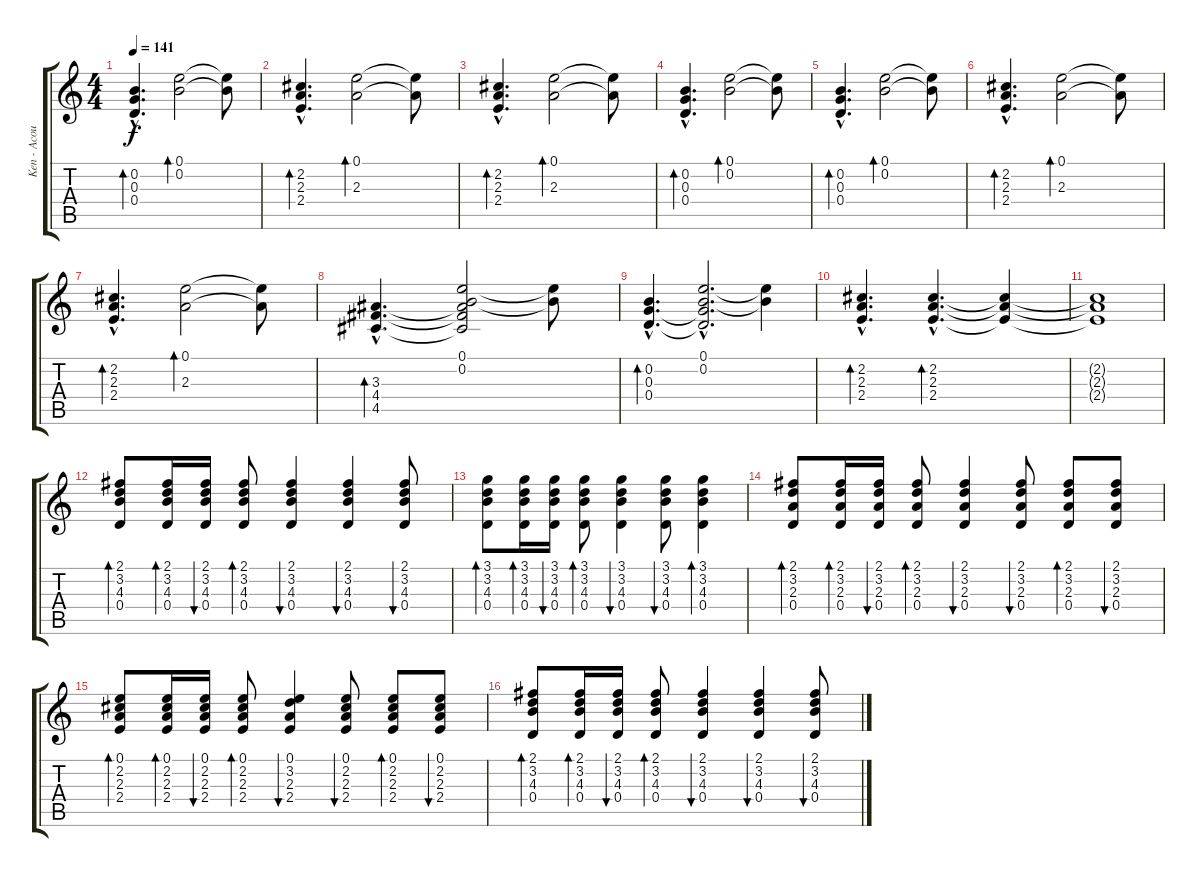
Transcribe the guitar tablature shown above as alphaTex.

\track ("Ken - Acoustic" "Ken - Acou") {instrument acousticguitarsteel}
\staff {score tabs}
\tuning (E4 B3 G3 D3 A2 E2) {hide}
\ts (4 4)
\tempo 141
\clef g2
\ks c
(0.2{hac} 0.3{hac} 0.4{hac}).4{d bd 240 dy f} (0.1 0.2).2{bd 240} (0.1{t} 0.2{t}).8 |
(2.2{hac} 2.3{hac} 2.4{hac}).4{d bd 240} (0.1 2.3).2{bd 240} (0.1{t} 2.3{t}).8 |
(2.2{hac} 2.3{hac} 2.4{hac}).4{d bd 240} (0.1 2.3).2{bd 240} (0.1{t} 2.3{t}).8 |
(0.2{hac} 0.3{hac} 0.4{hac}).4{d bd 240} (0.1 0.2).2{bd 240} (0.1{t} 0.2{t}).8 |
(0.2{hac} 0.3{hac} 0.4{hac}).4{d bd 240} (0.1 0.2).2{bd 240} (0.1{t} 0.2{t}).8 |
(2.2{hac} 2.3{hac} 2.4{hac}).4{d bd 240} (0.1 2.3).2{bd 240} (0.1{t} 2.3{t}).8 |
(2.2{hac} 2.3{hac} 2.4{hac}).4{d bd 240} (0.1 2.3).2{bd 240} (0.1{t} 2.3{t}).8 |
(3.3{hac} 4.4{hac} 4.5{hac}).4{d bd 240} (0.1 0.2 3.3{t} 4.4{t} 4.5{t}).2 (0.1{t} 0.2{t}).8 |
(0.2{hac} 0.3{hac} 0.4{hac}).4{d bd 240} (0.1{hac} 0.2{hac} 0.3{hac t} 0.4{hac t}).2{d} (0.1{t} 0.2{t}).4 |
(2.2{hac} 2.3{hac} 2.4{hac}).4{d bd 240} (2.2{hac} 2.3{hac} 2.4{hac}).4{d bd 240} (2.2{t} 2.3{t} 2.4{t}).4 |
(2.2{t} 2.3{t} 2.4{t}).1 |
(2.1 3.2 4.3 0.4).8{bd 240} (2.1 3.2 4.3 0.4).16{bd 240} (2.1 3.2 4.3 0.4).16{bu 240} (2.1 3.2 4.3 0.4).8{bd 240} (2.1 3.2 4.3 0.4).4{bu 240} (2.1 3.2 4.3 0.4).4{bu 240} (2.1 3.2 4.3 0.4).8{bu 240} |
(3.1 3.2 4.3 0.4).8{bd 240} (3.1 3.2 4.3 0.4).16{bd 240} (3.1 3.2 4.3 0.4).16{bu 240} (3.1 3.2 4.3 0.4).8{bd 240} (3.1 3.2 4.3 0.4).4{bu 240} (3.1 3.2 4.3 0.4).8{bu 240} (3.1 3.2 4.3 0.4).4{bd 240} |
(2.1 3.2 2.3 0.4).8{bd 240} (2.1 3.2 2.3 0.4).16{bd 240} (2.1 3.2 2.3 0.4).16{bu 240} (2.1 3.2 2.3 0.4).8{bd 240} (2.1 3.2 2.3 0.4).4{bu 240} (2.1 3.2 2.3 0.4).8{bu 240} (2.1 3.2 2.3 0.4).8{bd 240} (2.1 3.2 2.3 0.4).8{bu 240} |
(0.1 2.2 2.3 2.4).8{bd 240} (0.1 2.2 2.3 2.4).16{bd 240} (0.1 2.2 2.3 2.4).16{bu 240} (0.1 2.2 2.3 2.4).8{bd 240} (0.1 3.2 2.3 2.4).4{bu 240} (0.1 2.2 2.3 2.4).8{bu 240} (0.1 2.2 2.3 2.4).8{bd 240} (0.1 2.2 2.3 2.4).8{bu 240} |
(2.1 3.2 4.3 0.4).8{bd 240} (2.1 3.2 4.3 0.4).16{bd 240} (2.1 3.2 4.3 0.4).16{bu 240} (2.1 3.2 4.3 0.4).8{bd 240} (2.1 3.2 4.3 0.4).4{bu 240} (2.1 3.2 4.3 0.4).4{bu 240} (2.1 3.2 4.3 0.4).8{bu 240}
